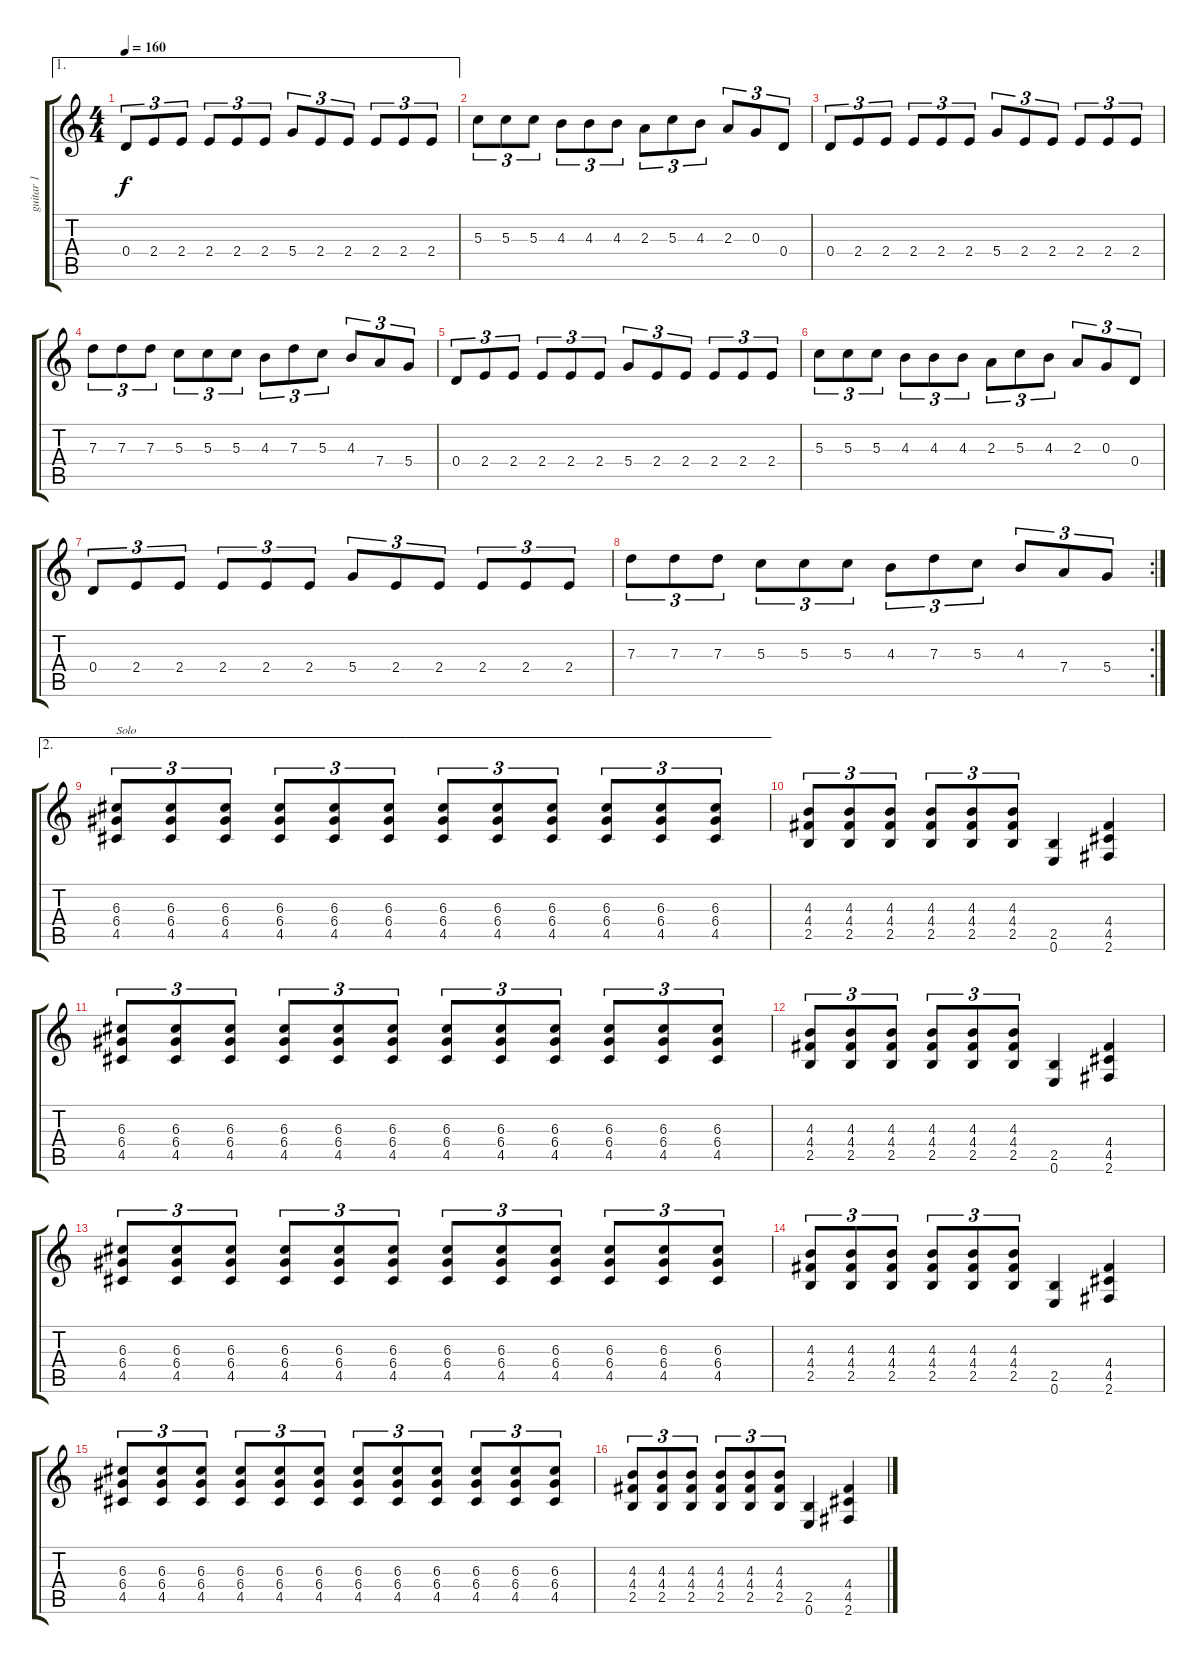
\track ("guitar 1" "guitar 1") {instrument distortionguitar}
\staff {score tabs}
\tuning (E4 B3 G3 D3 A2 E2) {hide}
\ae 1
\ts (4 4)
\tempo 160
\clef g2
\ks c
0.4.8{tu (3 2) dy f} 2.4.8{tu (3 2)} 2.4.8{tu (3 2)} 2.4.8{tu (3 2)} 2.4.8{tu (3 2)} 2.4.8{tu (3 2)} 5.4.8{tu (3 2)} 2.4.8{tu (3 2)} 2.4.8{tu (3 2)} 2.4.8{tu (3 2)} 2.4.8{tu (3 2)} 2.4.8{tu (3 2)} |
5.3.8{tu (3 2)} 5.3.8{tu (3 2)} 5.3.8{tu (3 2)} 4.3.8{tu (3 2)} 4.3.8{tu (3 2)} 4.3.8{tu (3 2)} 2.3.8{tu (3 2)} 5.3.8{tu (3 2)} 4.3.8{tu (3 2)} 2.3.8{tu (3 2)} 0.3.8{tu (3 2)} 0.4.8{tu (3 2)} |
0.4.8{tu (3 2)} 2.4.8{tu (3 2)} 2.4.8{tu (3 2)} 2.4.8{tu (3 2)} 2.4.8{tu (3 2)} 2.4.8{tu (3 2)} 5.4.8{tu (3 2)} 2.4.8{tu (3 2)} 2.4.8{tu (3 2)} 2.4.8{tu (3 2)} 2.4.8{tu (3 2)} 2.4.8{tu (3 2)} |
7.3.8{tu (3 2)} 7.3.8{tu (3 2)} 7.3.8{tu (3 2)} 5.3.8{tu (3 2)} 5.3.8{tu (3 2)} 5.3.8{tu (3 2)} 4.3.8{tu (3 2)} 7.3.8{tu (3 2)} 5.3.8{tu (3 2)} 4.3.8{tu (3 2)} 7.4.8{tu (3 2)} 5.4.8{tu (3 2)} |
0.4.8{tu (3 2)} 2.4.8{tu (3 2)} 2.4.8{tu (3 2)} 2.4.8{tu (3 2)} 2.4.8{tu (3 2)} 2.4.8{tu (3 2)} 5.4.8{tu (3 2)} 2.4.8{tu (3 2)} 2.4.8{tu (3 2)} 2.4.8{tu (3 2)} 2.4.8{tu (3 2)} 2.4.8{tu (3 2)} |
5.3.8{tu (3 2)} 5.3.8{tu (3 2)} 5.3.8{tu (3 2)} 4.3.8{tu (3 2)} 4.3.8{tu (3 2)} 4.3.8{tu (3 2)} 2.3.8{tu (3 2)} 5.3.8{tu (3 2)} 4.3.8{tu (3 2)} 2.3.8{tu (3 2)} 0.3.8{tu (3 2)} 0.4.8{tu (3 2)} |
0.4.8{tu (3 2)} 2.4.8{tu (3 2)} 2.4.8{tu (3 2)} 2.4.8{tu (3 2)} 2.4.8{tu (3 2)} 2.4.8{tu (3 2)} 5.4.8{tu (3 2)} 2.4.8{tu (3 2)} 2.4.8{tu (3 2)} 2.4.8{tu (3 2)} 2.4.8{tu (3 2)} 2.4.8{tu (3 2)} |
\rc 2
7.3.8{tu (3 2)} 7.3.8{tu (3 2)} 7.3.8{tu (3 2)} 5.3.8{tu (3 2)} 5.3.8{tu (3 2)} 5.3.8{tu (3 2)} 4.3.8{tu (3 2)} 7.3.8{tu (3 2)} 5.3.8{tu (3 2)} 4.3.8{tu (3 2)} 7.4.8{tu (3 2)} 5.4.8{tu (3 2)} |
\ae 2
(6.3 6.4 4.5).8{tu (3 2) txt "Solo"} (6.3 6.4 4.5).8{tu (3 2)} (6.3 6.4 4.5).8{tu (3 2)} (6.3 6.4 4.5).8{tu (3 2)} (6.3 6.4 4.5).8{tu (3 2)} (6.3 6.4 4.5).8{tu (3 2)} (6.3 6.4 4.5).8{tu (3 2)} (6.3 6.4 4.5).8{tu (3 2)} (6.3 6.4 4.5).8{tu (3 2)} (6.3 6.4 4.5).8{tu (3 2)} (6.3 6.4 4.5).8{tu (3 2)} (6.3 6.4 4.5).8{tu (3 2)} |
(4.3 4.4 2.5).8{tu (3 2)} (4.3 4.4 2.5).8{tu (3 2)} (4.3 4.4 2.5).8{tu (3 2)} (4.3 4.4 2.5).8{tu (3 2)} (4.3 4.4 2.5).8{tu (3 2)} (4.3 4.4 2.5).8{tu (3 2)} (2.5 0.6).4 (4.4 4.5 2.6).4 |
(6.3 6.4 4.5).8{tu (3 2)} (6.3 6.4 4.5).8{tu (3 2)} (6.3 6.4 4.5).8{tu (3 2)} (6.3 6.4 4.5).8{tu (3 2)} (6.3 6.4 4.5).8{tu (3 2)} (6.3 6.4 4.5).8{tu (3 2)} (6.3 6.4 4.5).8{tu (3 2)} (6.3 6.4 4.5).8{tu (3 2)} (6.3 6.4 4.5).8{tu (3 2)} (6.3 6.4 4.5).8{tu (3 2)} (6.3 6.4 4.5).8{tu (3 2)} (6.3 6.4 4.5).8{tu (3 2)} |
(4.3 4.4 2.5).8{tu (3 2)} (4.3 4.4 2.5).8{tu (3 2)} (4.3 4.4 2.5).8{tu (3 2)} (4.3 4.4 2.5).8{tu (3 2)} (4.3 4.4 2.5).8{tu (3 2)} (4.3 4.4 2.5).8{tu (3 2)} (2.5 0.6).4 (4.4 4.5 2.6).4 |
(6.3 6.4 4.5).8{tu (3 2)} (6.3 6.4 4.5).8{tu (3 2)} (6.3 6.4 4.5).8{tu (3 2)} (6.3 6.4 4.5).8{tu (3 2)} (6.3 6.4 4.5).8{tu (3 2)} (6.3 6.4 4.5).8{tu (3 2)} (6.3 6.4 4.5).8{tu (3 2)} (6.3 6.4 4.5).8{tu (3 2)} (6.3 6.4 4.5).8{tu (3 2)} (6.3 6.4 4.5).8{tu (3 2)} (6.3 6.4 4.5).8{tu (3 2)} (6.3 6.4 4.5).8{tu (3 2)} |
(4.3 4.4 2.5).8{tu (3 2)} (4.3 4.4 2.5).8{tu (3 2)} (4.3 4.4 2.5).8{tu (3 2)} (4.3 4.4 2.5).8{tu (3 2)} (4.3 4.4 2.5).8{tu (3 2)} (4.3 4.4 2.5).8{tu (3 2)} (2.5 0.6).4 (4.4 4.5 2.6).4 |
(6.3 6.4 4.5).8{tu (3 2)} (6.3 6.4 4.5).8{tu (3 2)} (6.3 6.4 4.5).8{tu (3 2)} (6.3 6.4 4.5).8{tu (3 2)} (6.3 6.4 4.5).8{tu (3 2)} (6.3 6.4 4.5).8{tu (3 2)} (6.3 6.4 4.5).8{tu (3 2)} (6.3 6.4 4.5).8{tu (3 2)} (6.3 6.4 4.5).8{tu (3 2)} (6.3 6.4 4.5).8{tu (3 2)} (6.3 6.4 4.5).8{tu (3 2)} (6.3 6.4 4.5).8{tu (3 2)} |
(4.3 4.4 2.5).8{tu (3 2)} (4.3 4.4 2.5).8{tu (3 2)} (4.3 4.4 2.5).8{tu (3 2)} (4.3 4.4 2.5).8{tu (3 2)} (4.3 4.4 2.5).8{tu (3 2)} (4.3 4.4 2.5).8{tu (3 2)} (2.5 0.6).4 (4.4 4.5 2.6).4
